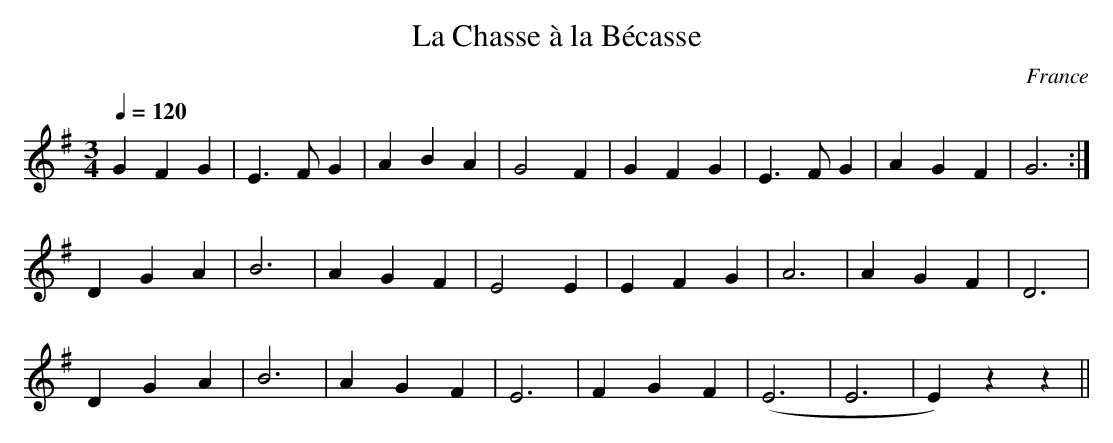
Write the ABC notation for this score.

X:1
T:La Chasse à la Bécasse
L:1/4
M:3/4
O:France
Q:120
K:G
GFG|E>FG|ABA|G2F|GFG|E>FG|AGF|G3:|
DGA|B3|AGF|E2E|EFG|A3|AGF|D3|
DGA|B3|AGF|E3|FGF|(E3|E3|E)zz||
